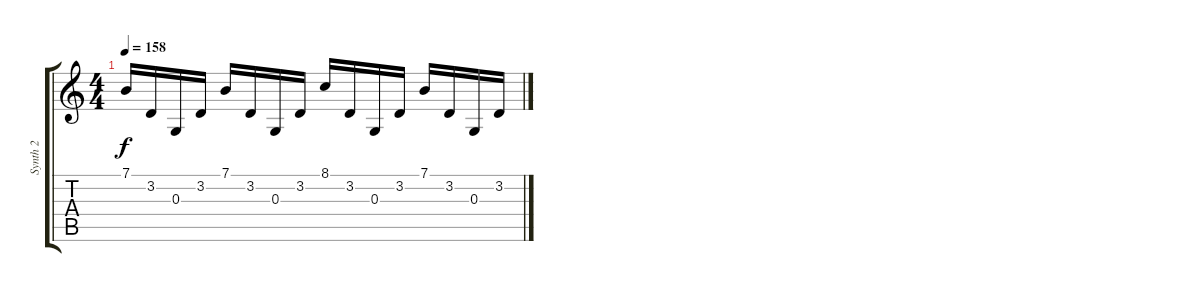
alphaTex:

\track ("Synth 2" "Synth 2") {instrument harpsichord}
\staff {score tabs}
\tuning (E4 B3 G3 D3 A2 E2) {hide}
\ts (4 4)
\tempo 158
\clef g2
\ks c
7.1.16{dy f} 3.2.16 0.3.16 3.2.16 7.1.16 3.2.16 0.3.16 3.2.16 8.1.16 3.2.16 0.3.16 3.2.16 7.1.16 3.2.16 0.3.16 3.2.16
